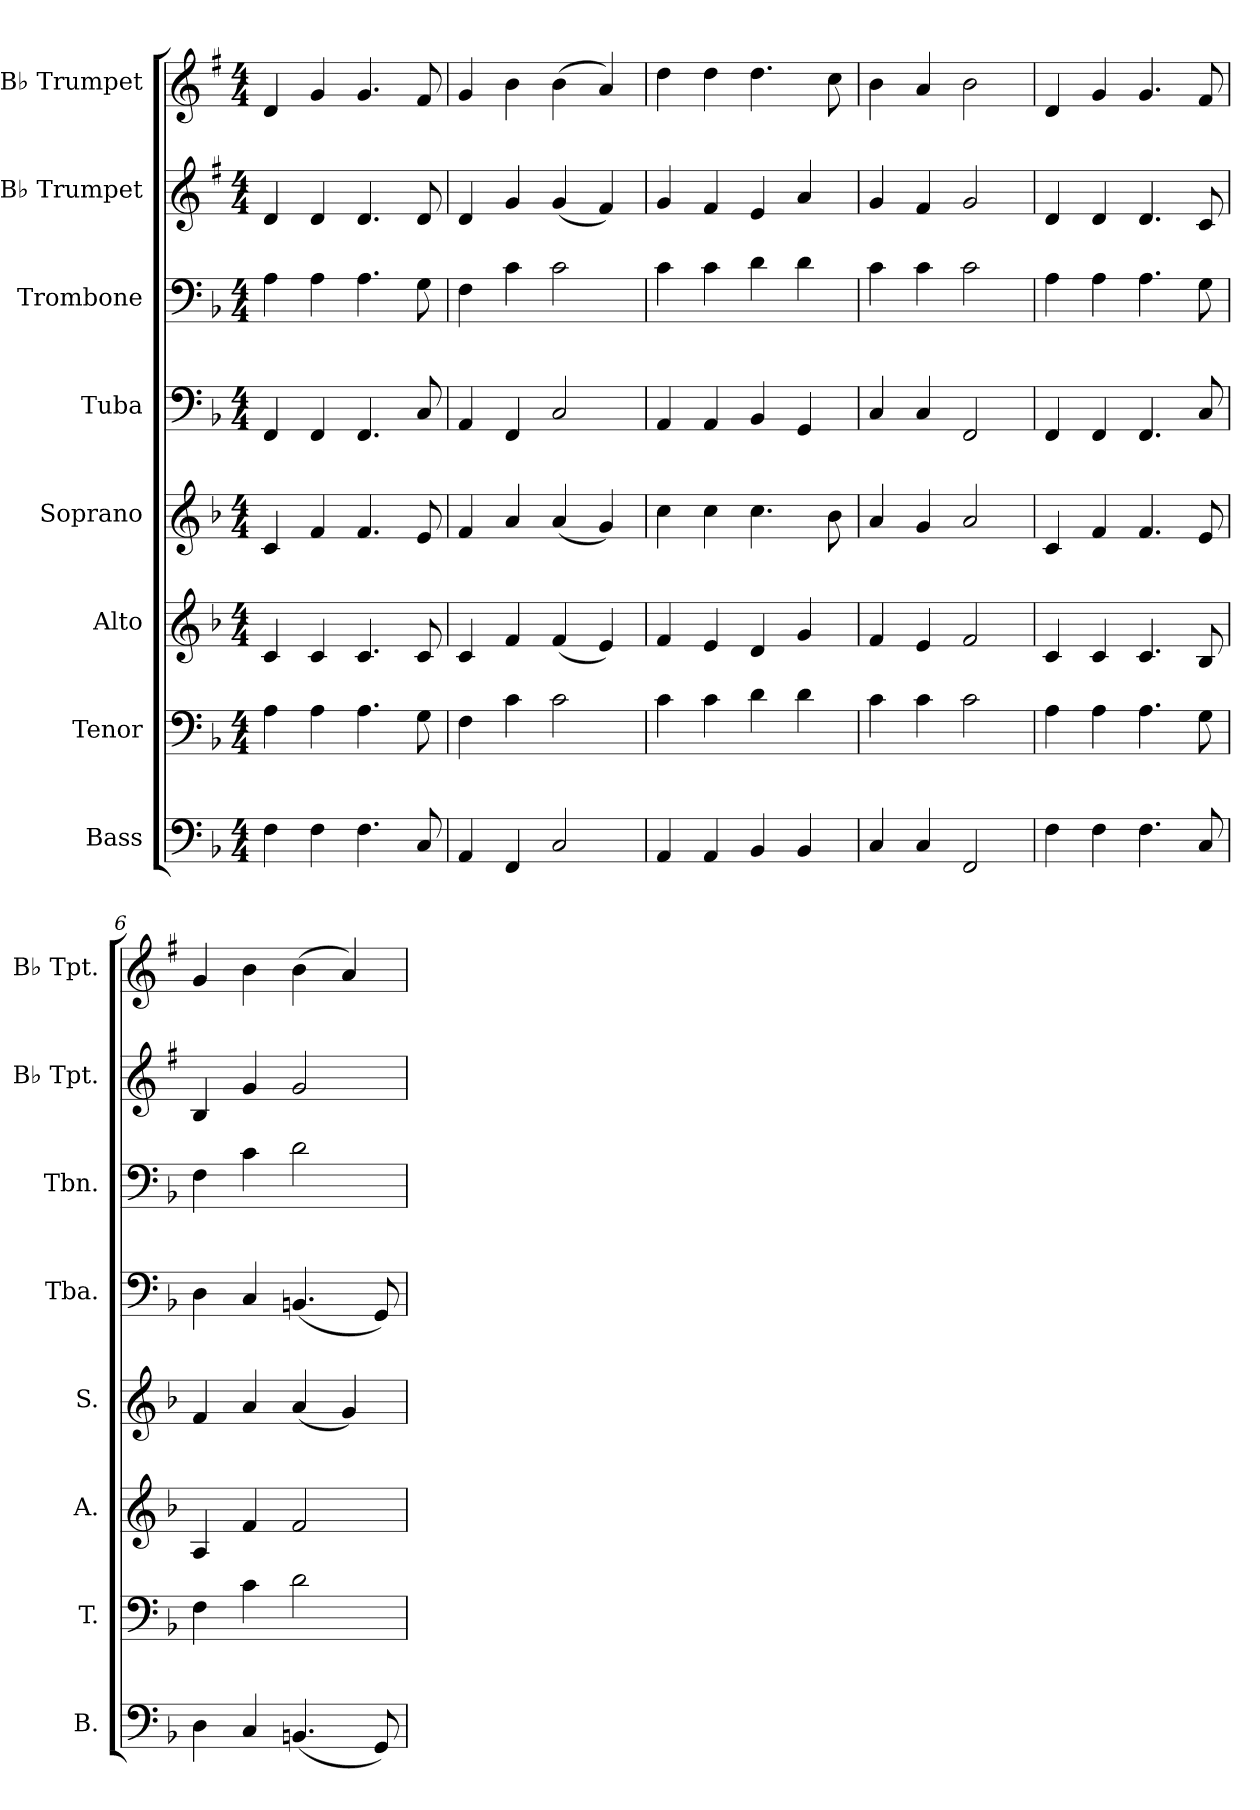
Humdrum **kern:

**kern	**kern	**kern	**kern	**kern	**kern	**kern	**kern
*part8	*part7	*part6	*part5	*part4	*part3	*part2	*part1
*staff8	*staff7	*staff6	*staff5	*staff4	*staff3	*staff2	*staff1
*I"Bass	*I"Tenor	*I"Alto	*I"Soprano	*I"Tuba	*I"Trombone	*I"B♭ Trumpet	*I"B♭ Trumpet
*I'B.	*I'T.	*I'A.	*I'S.	*I'Tba.	*I'Tbn.	*I'B♭ Tpt.	*I'B♭ Tpt.
*clefF4	*clefF4	*clefG2	*clefG2	*clefF4	*clefF4	*clefG2	*clefG2
*	*	*	*	*	*	*ITrd1c2	*ITrd1c2
*k[b-]	*k[b-]	*k[b-]	*k[b-]	*k[b-]	*k[b-]	*k[b-]	*k[b-]
*M4/4	*M4/4	*M4/4	*M4/4	*M4/4	*M4/4	*M4/4	*M4/4
*MM92	*MM92	*MM92	*MM92	*MM92	*MM92	*MM92	*MM92
=1	=1	=1	=1	=1	=1	=1	=1
4F\	4A\	4c/	4c/	4FF/	4A\	4c/	4c/
4F\	4A\	4c/	4f/	4FF/	4A\	4c/	4f/
4.F\	4.A\	4.c/	4.f/	4.FF/	4.A\	4.c/	4.f/
8C/	8G\	8c/	8e/	8C/	8G\	8c/	8e/
=2	=2	=2	=2	=2	=2	=2	=2
4AA/	4F\	4c/	4f/	4AA/	4F\	4c/	4f/
4FF/	4c\	4f/	4a/	4FF/	4c\	4f/	4a\
2C/	2c\	(4f/	(4a/	2C/	2c\	(4f/	(4a\
.	.	4e/)	4g/)	.	.	4e/)	4g/)
=3	=3	=3	=3	=3	=3	=3	=3
4AA/	4c\	4f/	4cc\	4AA/	4c\	4f/	4cc\
4AA/	4c\	4e/	4cc\	4AA/	4c\	4e/	4cc\
4BB-/	4d\	4d/	4.cc\	4BB-/	4d\	4d/	4.cc\
4BB-/	4d\	4g/	.	4GG/	4d\	4g/	.
.	.	.	8b-\	.	.	.	8b-\
=4	=4	=4	=4	=4	=4	=4	=4
4C/	4c\	4f/	4a/	4C/	4c\	4f/	4a\
4C/	4c\	4e/	4g/	4C/	4c\	4e/	4g/
2FF/	2c\	2f/	2a/	2FF/	2c\	2f/	2a\
=5	=5	=5	=5	=5	=5	=5	=5
4F\	4A\	4c/	4c/	4FF/	4A\	4c/	4c/
4F\	4A\	4c/	4f/	4FF/	4A\	4c/	4f/
4.F\	4.A\	4.c/	4.f/	4.FF/	4.A\	4.c/	4.f/
8C/	8G\	8B-/	8e/	8C/	8G\	8B-/	8e/
=6	=6	=6	=6	=6	=6	=6	=6
4D\	4F\	4A/	4f/	4D\	4F\	4A/	4f/
4C/	4c\	4f/	4a/	4C/	4c\	4f/	4a\
(4.BBn/	2d\	2f/	(4a/	(4.BBn/	2d\	2f/	(4a\
.	.	.	4g/)	.	.	.	4g/)
8GG/)	.	.	.	8GG/)	.	.	.
=	=	=	=	=	=	=	=
*-	*-	*-	*-	*-	*-	*-	*-
